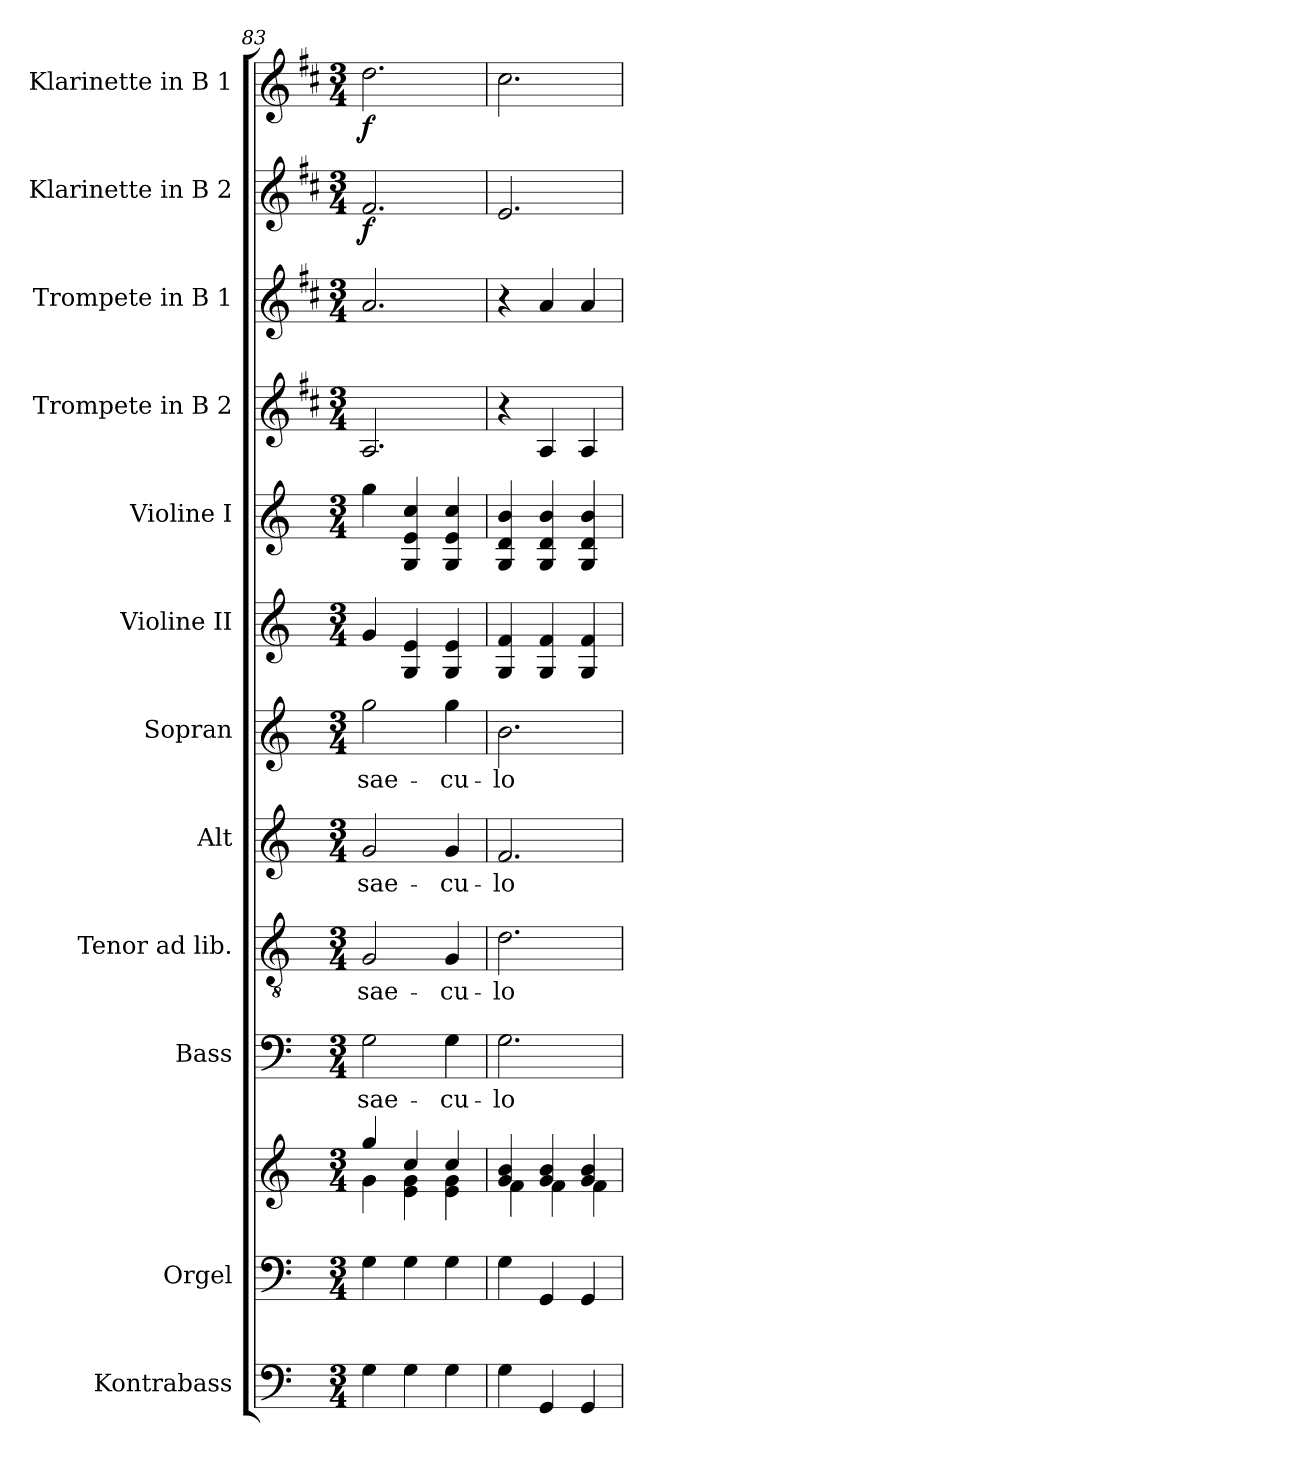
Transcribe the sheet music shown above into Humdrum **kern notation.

**kern	**kern	**kern	**kern	**text	**kern	**text	**kern	**text	**kern	**text	**kern	**kern	**kern	**kern	**kern	**dynam	**kern	**dynam
*part12	*part11	*part11	*part10	*part10	*part9	*part9	*part8	*part8	*part7	*part7	*part6	*part5	*part4	*part3	*part2	*part2	*part1	*part1
*staff13	*staff12	*staff11	*staff10	*staff10	*staff9	*staff9	*staff8	*staff8	*staff7	*staff7	*staff6	*staff5	*staff4	*staff3	*staff2	*staff2	*staff1	*staff1
*I"Kontrabass	*I"Orgel	*	*I"Bass	*	*I"Tenor ad lib.	*	*I"Alt	*	*I"Sopran	*	*I"Violine II	*I"Violine I	*I"Trompete in B 2	*I"Trompete in B 1	*I"Klarinette in B 2	*	*I"Klarinette in B 1	*
*I'Kb.	*I'Org.	*	*I'B	*	*I'T	*	*I'A	*	*I'S	*	*I'Vl. II	*I'Vl. I	*	*	*	*	*	*
!!LO:PB:g=z
*clefF4	*clefF4	*clefG2	*clefF4	*	*clefGv2	*	*clefG2	*	*clefG2	*	*clefG2	*clefG2	*clefG2	*clefG2	*clefG2	*	*clefG2	*
*ITrd7c12	*	*	*	*	*	*	*	*	*	*	*	*	*ITrd1c2	*ITrd1c2	*ITrd1c2	*	*ITrd1c2	*
*k[]	*k[]	*k[]	*k[]	*	*k[]	*	*k[]	*	*k[]	*	*k[]	*k[]	*k[]	*k[]	*k[]	*	*k[]	*
*C:	*C:	*C:	*C:	*	*C:	*	*C:	*	*C:	*	*C:	*C:	*C:	*C:	*C:	*	*C:	*
*M3/4	*M3/4	*M3/4	*M3/4	*	*M3/4	*	*M3/4	*	*M3/4	*	*M3/4	*M3/4	*M3/4	*M3/4	*M3/4	*	*M3/4	*
=83	=83	=83	=83	=83	=83	=83	=83	=83	=83	=83	=83	=83	=83	=83	=83	=83	=83	=83
*	*	*^	*	*	*	*	*	*	*	*	*	*	*	*	*	*	*	*
!	!	!	!	!	!LO:LY:b	!	!LO:LY:b	!	!LO:LY:b	!	!LO:LY:b	!	!	!	!	!	!LO:DY:b	!	!LO:DY:b
4GG\	4G\	4gg/	4g\	2G\	sae-	2G/	sae-	2g/	sae-	2gg\	sae-	4g/	4gg\	2.G/	2.g/	2.e/	f	2.cc\	f
4GG\	4G\	4cc/	4e\ 4g\	.	.	.	.	.	.	.	.	4G/ 4e/	4G/ 4e/ 4cc/	.	.	.	.	.	.
!	!	!	!	!	!LO:LY:b	!	!LO:LY:b	!	!LO:LY:b	!	!LO:LY:b	!	!	!	!	!	!	!	!
4GG\	4G\	4cc/	4e\ 4g\	4G\	-cu-	4G/	-cu-	4g/	-cu-	4gg\	-cu-	4G/ 4e/	4G/ 4e/ 4cc/	.	.	.	.	.	.
=84	=84	=84	=84	=84	=84	=84	=84	=84	=84	=84	=84	=84	=84	=84	=84	=84	=84	=84	=84
!	!	!	!	!	!LO:LY:b	!	!LO:LY:b	!	!LO:LY:b	!	!LO:LY:b	!	!	!	!	!	!	!	!
4GG\	4G\	4g/ 4b/	4f\	2.G\	-lo-	2.d\	-lo-	2.f/	-lo-	2.b\	-lo-	4G/ 4f/	4G/ 4d/ 4b/	4r	4r	2.d/	.	2.b\	.
4GGG/	4GG/	4g/ 4b/	4f\	.	.	.	.	.	.	.	.	4G/ 4f/	4G/ 4d/ 4b/	4G/	4g/	.	.	.	.
4GGG/	4GG/	4g/ 4b/	4f\	.	.	.	.	.	.	.	.	4G/ 4f/	4G/ 4d/ 4b/	4G/	4g/	.	.	.	.
*	*	*v	*v	*	*	*	*	*	*	*	*	*	*	*	*	*	*	*	*
=	=	=	=	=	=	=	=	=	=	=	=	=	=	=	=	=	=	=
*-	*-	*-	*-	*-	*-	*-	*-	*-	*-	*-	*-	*-	*-	*-	*-	*-	*-	*-
